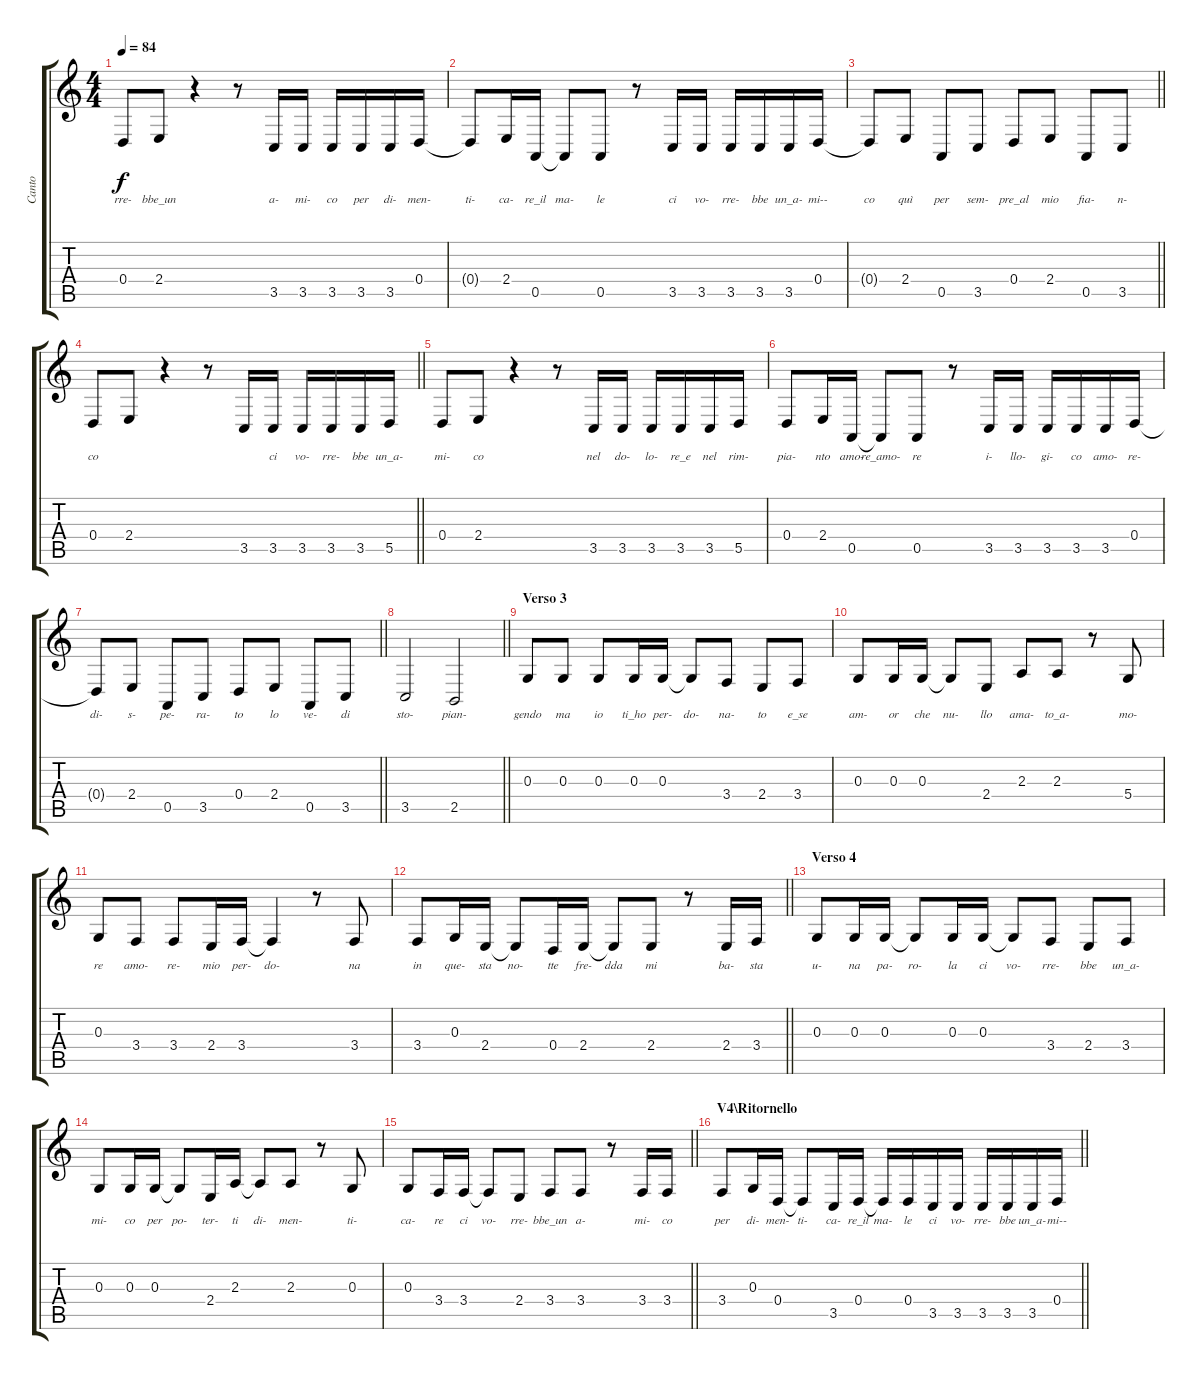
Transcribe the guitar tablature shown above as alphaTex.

\track ("Canto" "Canto") {instrument lead2sawtooth}
\staff {score tabs}
\tuning (E4 B3 G3 D3 A2 E2) {hide}
\ts (4 4)
\tempo 84
\clef g2
\ks c
0.4{t}.8{lyrics (0 "rre-") lyrics (1 "") lyrics (2 "") lyrics (3 "") lyrics (4 "") dy f} 2.4.8{lyrics (0 "bbe_un") lyrics (1 "") lyrics (2 "") lyrics (3 "") lyrics (4 "")} r.4 r.8 3.5.16{lyrics (0 "a-") lyrics (1 "") lyrics (2 "") lyrics (3 "") lyrics (4 "")} 3.5.16{lyrics (0 "mi-") lyrics (1 "") lyrics (2 "") lyrics (3 "") lyrics (4 "")} 3.5.16{lyrics (0 "co") lyrics (1 "") lyrics (2 "") lyrics (3 "") lyrics (4 "")} 3.5.16{lyrics (0 "per") lyrics (1 "") lyrics (2 "") lyrics (3 "") lyrics (4 "")} 3.5.16{lyrics (0 "di-") lyrics (1 "") lyrics (2 "") lyrics (3 "") lyrics (4 "")} 0.4.16{lyrics (0 "men-") lyrics (1 "") lyrics (2 "") lyrics (3 "") lyrics (4 "")} |
0.4{t}.8{lyrics (0 "ti-") lyrics (1 "") lyrics (2 "") lyrics (3 "") lyrics (4 "")} 2.4.16{lyrics (0 "ca-") lyrics (1 "") lyrics (2 "") lyrics (3 "") lyrics (4 "")} 0.5.16{lyrics (0 "re_il") lyrics (1 "") lyrics (2 "") lyrics (3 "") lyrics (4 "")} 0.5{t}.8{lyrics (0 "ma-") lyrics (1 "") lyrics (2 "") lyrics (3 "") lyrics (4 "")} 0.5.8{lyrics (0 "le") lyrics (1 "") lyrics (2 "") lyrics (3 "") lyrics (4 "")} r.8 3.5.16{lyrics (0 "ci") lyrics (1 "") lyrics (2 "") lyrics (3 "") lyrics (4 "")} 3.5.16{lyrics (0 "vo-") lyrics (1 "") lyrics (2 "") lyrics (3 "") lyrics (4 "")} 3.5.16{lyrics (0 "rre-") lyrics (1 "") lyrics (2 "") lyrics (3 "") lyrics (4 "")} 3.5.16{lyrics (0 "bbe") lyrics (1 "") lyrics (2 "") lyrics (3 "") lyrics (4 "")} 3.5.16{lyrics (0 "un_a-") lyrics (1 "") lyrics (2 "") lyrics (3 "") lyrics (4 "")} 0.4.16{lyrics (0 "mi--") lyrics (1 "") lyrics (2 "") lyrics (3 "") lyrics (4 "")} |
\barLineRight lightlight
0.4{t}.8{lyrics (0 "co") lyrics (1 "") lyrics (2 "") lyrics (3 "") lyrics (4 "")} 2.4.8{lyrics (0 "quì") lyrics (1 "") lyrics (2 "") lyrics (3 "") lyrics (4 "")} 0.5.8{lyrics (0 "per") lyrics (1 "") lyrics (2 "") lyrics (3 "") lyrics (4 "")} 3.5.8{lyrics (0 "sem-") lyrics (1 "") lyrics (2 "") lyrics (3 "") lyrics (4 "")} 0.4.8{lyrics (0 "pre_al") lyrics (1 "") lyrics (2 "") lyrics (3 "") lyrics (4 "")} 2.4.8{lyrics (0 "mio") lyrics (1 "") lyrics (2 "") lyrics (3 "") lyrics (4 "")} 0.5.8{lyrics (0 "fia-") lyrics (1 "") lyrics (2 "") lyrics (3 "") lyrics (4 "")} 3.5.8{lyrics (0 "n-") lyrics (1 "") lyrics (2 "") lyrics (3 "") lyrics (4 "")} |
\barLineRight lightlight
0.4.8{lyrics (0 "co") lyrics (1 "") lyrics (2 "") lyrics (3 "") lyrics (4 "")} 2.4.8{lyrics (0 "") lyrics (1 "") lyrics (2 "") lyrics (3 "") lyrics (4 "")} r.4 r.8 3.5.16{lyrics (0 "") lyrics (1 "") lyrics (2 "") lyrics (3 "") lyrics (4 "")} 3.5.16{lyrics (0 "ci") lyrics (1 "") lyrics (2 "") lyrics (3 "") lyrics (4 "")} 3.5.16{lyrics (0 "vo-") lyrics (1 "") lyrics (2 "") lyrics (3 "") lyrics (4 "")} 3.5.16{lyrics (0 "rre-") lyrics (1 "") lyrics (2 "") lyrics (3 "") lyrics (4 "")} 3.5.16{lyrics (0 "bbe") lyrics (1 "") lyrics (2 "") lyrics (3 "") lyrics (4 "")} 5.5.16{lyrics (0 "un_a-") lyrics (1 "") lyrics (2 "") lyrics (3 "") lyrics (4 "")} |
0.4.8{lyrics (0 "mi-") lyrics (1 "") lyrics (2 "") lyrics (3 "") lyrics (4 "")} 2.4.8{lyrics (0 "co") lyrics (1 "") lyrics (2 "") lyrics (3 "") lyrics (4 "")} r.4 r.8 3.5.16{lyrics (0 "nel") lyrics (1 "") lyrics (2 "") lyrics (3 "") lyrics (4 "")} 3.5.16{lyrics (0 "do-") lyrics (1 "") lyrics (2 "") lyrics (3 "") lyrics (4 "")} 3.5.16{lyrics (0 "lo-") lyrics (1 "") lyrics (2 "") lyrics (3 "") lyrics (4 "")} 3.5.16{lyrics (0 "re_e") lyrics (1 "") lyrics (2 "") lyrics (3 "") lyrics (4 "")} 3.5.16{lyrics (0 "nel") lyrics (1 "") lyrics (2 "") lyrics (3 "") lyrics (4 "")} 5.5.16{lyrics (0 "rim-") lyrics (1 "") lyrics (2 "") lyrics (3 "") lyrics (4 "")} |
0.4.8{lyrics (0 "pia-") lyrics (1 "") lyrics (2 "") lyrics (3 "") lyrics (4 "")} 2.4.16{lyrics (0 "nto") lyrics (1 "") lyrics (2 "") lyrics (3 "") lyrics (4 "")} 0.5.16{lyrics (0 "amo-") lyrics (1 "") lyrics (2 "") lyrics (3 "") lyrics (4 "")} 0.5{t}.8{lyrics (0 "re_amo-") lyrics (1 "") lyrics (2 "") lyrics (3 "") lyrics (4 "")} 0.5.8{lyrics (0 "re") lyrics (1 "") lyrics (2 "") lyrics (3 "") lyrics (4 "")} r.8 3.5.16{lyrics (0 "i-") lyrics (1 "") lyrics (2 "") lyrics (3 "") lyrics (4 "")} 3.5.16{lyrics (0 "llo-") lyrics (1 "") lyrics (2 "") lyrics (3 "") lyrics (4 "")} 3.5.16{lyrics (0 "gi-") lyrics (1 "") lyrics (2 "") lyrics (3 "") lyrics (4 "")} 3.5.16{lyrics (0 "co") lyrics (1 "") lyrics (2 "") lyrics (3 "") lyrics (4 "")} 3.5.16{lyrics (0 "amo-") lyrics (1 "") lyrics (2 "") lyrics (3 "") lyrics (4 "")} 0.4.16{lyrics (0 "re-") lyrics (1 "") lyrics (2 "") lyrics (3 "") lyrics (4 "")} |
\barLineRight lightlight
0.4{t}.8{lyrics (0 "di-") lyrics (1 "") lyrics (2 "") lyrics (3 "") lyrics (4 "")} 2.4.8{lyrics (0 "s-") lyrics (1 "") lyrics (2 "") lyrics (3 "") lyrics (4 "")} 0.5.8{lyrics (0 "pe-") lyrics (1 "") lyrics (2 "") lyrics (3 "") lyrics (4 "")} 3.5.8{lyrics (0 "ra-") lyrics (1 "") lyrics (2 "") lyrics (3 "") lyrics (4 "")} 0.4.8{lyrics (0 "to") lyrics (1 "") lyrics (2 "") lyrics (3 "") lyrics (4 "")} 2.4.8{lyrics (0 "lo") lyrics (1 "") lyrics (2 "") lyrics (3 "") lyrics (4 "")} 0.5.8{lyrics (0 "ve-") lyrics (1 "") lyrics (2 "") lyrics (3 "") lyrics (4 "")} 3.5.8{lyrics (0 "di") lyrics (1 "") lyrics (2 "") lyrics (3 "") lyrics (4 "")} |
\barLineRight lightlight
3.5.2{lyrics (0 "sto-") lyrics (1 "") lyrics (2 "") lyrics (3 "") lyrics (4 "")} 2.5.2{lyrics (0 "pian-") lyrics (1 "") lyrics (2 "") lyrics (3 "") lyrics (4 "")} |
\section ("" "Verso 3")
0.3.8{lyrics (0 "gendo") lyrics (1 "") lyrics (2 "") lyrics (3 "") lyrics (4 "")} 0.3.8{lyrics (0 "ma") lyrics (1 "") lyrics (2 "") lyrics (3 "") lyrics (4 "")} 0.3.8{lyrics (0 "io") lyrics (1 "") lyrics (2 "") lyrics (3 "") lyrics (4 "")} 0.3.16{lyrics (0 "ti_ho") lyrics (1 "") lyrics (2 "") lyrics (3 "") lyrics (4 "")} 0.3.16{lyrics (0 "per-") lyrics (1 "") lyrics (2 "") lyrics (3 "") lyrics (4 "")} 0.3{t}.8{lyrics (0 "do-") lyrics (1 "") lyrics (2 "") lyrics (3 "") lyrics (4 "")} 3.4.8{lyrics (0 "na-") lyrics (1 "") lyrics (2 "") lyrics (3 "") lyrics (4 "")} 2.4.8{lyrics (0 "to") lyrics (1 "") lyrics (2 "") lyrics (3 "") lyrics (4 "")} 3.4.8{lyrics (0 "e_se") lyrics (1 "") lyrics (2 "") lyrics (3 "") lyrics (4 "")} |
0.3.8{lyrics (0 "am-") lyrics (1 "") lyrics (2 "") lyrics (3 "") lyrics (4 "")} 0.3.16{lyrics (0 "or") lyrics (1 "") lyrics (2 "") lyrics (3 "") lyrics (4 "")} 0.3.16{lyrics (0 "che") lyrics (1 "") lyrics (2 "") lyrics (3 "") lyrics (4 "")} 0.3{t}.8{lyrics (0 "nu-") lyrics (1 "") lyrics (2 "") lyrics (3 "") lyrics (4 "")} 2.4.8{lyrics (0 "llo") lyrics (1 "") lyrics (2 "") lyrics (3 "") lyrics (4 "")} 2.3.8{lyrics (0 "ama-") lyrics (1 "") lyrics (2 "") lyrics (3 "") lyrics (4 "")} 2.3.8{lyrics (0 "to_a-") lyrics (1 "") lyrics (2 "") lyrics (3 "") lyrics (4 "")} r.8 5.4.8{lyrics (0 "mo-") lyrics (1 "") lyrics (2 "") lyrics (3 "") lyrics (4 "")} |
0.3.8{lyrics (0 "re") lyrics (1 "") lyrics (2 "") lyrics (3 "") lyrics (4 "")} 3.4.8{lyrics (0 "amo-") lyrics (1 "") lyrics (2 "") lyrics (3 "") lyrics (4 "")} 3.4.8{lyrics (0 "re-") lyrics (1 "") lyrics (2 "") lyrics (3 "") lyrics (4 "")} 2.4.16{lyrics (0 "mio") lyrics (1 "") lyrics (2 "") lyrics (3 "") lyrics (4 "")} 3.4.16{lyrics (0 "per-") lyrics (1 "") lyrics (2 "") lyrics (3 "") lyrics (4 "")} 3.4{t}.4{lyrics (0 "do-") lyrics (1 "") lyrics (2 "") lyrics (3 "") lyrics (4 "")} r.8 3.4.8{lyrics (0 "na") lyrics (1 "") lyrics (2 "") lyrics (3 "") lyrics (4 "")} |
\barLineRight lightlight
3.4.8{lyrics (0 "in") lyrics (1 "") lyrics (2 "") lyrics (3 "") lyrics (4 "")} 0.3.16{lyrics (0 "que-") lyrics (1 "") lyrics (2 "") lyrics (3 "") lyrics (4 "")} 2.4.16{lyrics (0 "sta") lyrics (1 "") lyrics (2 "") lyrics (3 "") lyrics (4 "")} 2.4{t}.8{lyrics (0 "no-") lyrics (1 "") lyrics (2 "") lyrics (3 "") lyrics (4 "")} 0.4.16{lyrics (0 "tte") lyrics (1 "") lyrics (2 "") lyrics (3 "") lyrics (4 "")} 2.4.16{lyrics (0 "fre-") lyrics (1 "") lyrics (2 "") lyrics (3 "") lyrics (4 "")} 2.4{t}.8{lyrics (0 "dda") lyrics (1 "") lyrics (2 "") lyrics (3 "") lyrics (4 "")} 2.4.8{lyrics (0 "mi") lyrics (1 "") lyrics (2 "") lyrics (3 "") lyrics (4 "")} r.8 2.4.16{lyrics (0 "ba-") lyrics (1 "") lyrics (2 "") lyrics (3 "") lyrics (4 "")} 3.4.16{lyrics (0 "sta") lyrics (1 "") lyrics (2 "") lyrics (3 "") lyrics (4 "")} |
\section ("" "Verso 4")
0.3.8{lyrics (0 "u-") lyrics (1 "") lyrics (2 "") lyrics (3 "") lyrics (4 "")} 0.3.16{lyrics (0 "na") lyrics (1 "") lyrics (2 "") lyrics (3 "") lyrics (4 "")} 0.3.16{lyrics (0 "pa-") lyrics (1 "") lyrics (2 "") lyrics (3 "") lyrics (4 "")} 0.3{t}.8{lyrics (0 "ro-") lyrics (1 "") lyrics (2 "") lyrics (3 "") lyrics (4 "")} 0.3.16{lyrics (0 "la") lyrics (1 "") lyrics (2 "") lyrics (3 "") lyrics (4 "")} 0.3.16{lyrics (0 "ci") lyrics (1 "") lyrics (2 "") lyrics (3 "") lyrics (4 "")} 0.3{t}.8{lyrics (0 "vo-") lyrics (1 "") lyrics (2 "") lyrics (3 "") lyrics (4 "")} 3.4.8{lyrics (0 "rre-") lyrics (1 "") lyrics (2 "") lyrics (3 "") lyrics (4 "")} 2.4.8{lyrics (0 "bbe") lyrics (1 "") lyrics (2 "") lyrics (3 "") lyrics (4 "")} 3.4.8{lyrics (0 "un_a-") lyrics (1 "") lyrics (2 "") lyrics (3 "") lyrics (4 "")} |
0.3.8{lyrics (0 "mi-") lyrics (1 "") lyrics (2 "") lyrics (3 "") lyrics (4 "")} 0.3.16{lyrics (0 "co") lyrics (1 "") lyrics (2 "") lyrics (3 "") lyrics (4 "")} 0.3.16{lyrics (0 "per") lyrics (1 "") lyrics (2 "") lyrics (3 "") lyrics (4 "")} 0.3{t}.8{lyrics (0 "po-") lyrics (1 "") lyrics (2 "") lyrics (3 "") lyrics (4 "")} 2.4.16{lyrics (0 "ter-") lyrics (1 "") lyrics (2 "") lyrics (3 "") lyrics (4 "")} 2.3.16{lyrics (0 "ti") lyrics (1 "") lyrics (2 "") lyrics (3 "") lyrics (4 "")} 2.3{t}.8{lyrics (0 "di-") lyrics (1 "") lyrics (2 "") lyrics (3 "") lyrics (4 "")} 2.3.8{lyrics (0 "men-") lyrics (1 "") lyrics (2 "") lyrics (3 "") lyrics (4 "")} r.8 0.3.8{lyrics (0 "ti-") lyrics (1 "") lyrics (2 "") lyrics (3 "") lyrics (4 "")} |
\barLineRight lightlight
0.3.8{lyrics (0 "ca-") lyrics (1 "") lyrics (2 "") lyrics (3 "") lyrics (4 "")} 3.4.16{lyrics (0 "re") lyrics (1 "") lyrics (2 "") lyrics (3 "") lyrics (4 "")} 3.4.16{lyrics (0 "ci") lyrics (1 "") lyrics (2 "") lyrics (3 "") lyrics (4 "")} 3.4{t}.8{lyrics (0 "vo-") lyrics (1 "") lyrics (2 "") lyrics (3 "") lyrics (4 "")} 2.4.8{lyrics (0 "rre-") lyrics (1 "") lyrics (2 "") lyrics (3 "") lyrics (4 "")} 3.4.8{lyrics (0 "bbe_un") lyrics (1 "") lyrics (2 "") lyrics (3 "") lyrics (4 "")} 3.4.8{lyrics (0 "a-") lyrics (1 "") lyrics (2 "") lyrics (3 "") lyrics (4 "")} r.8 3.4.16{lyrics (0 "mi-") lyrics (1 "") lyrics (2 "") lyrics (3 "") lyrics (4 "")} 3.4.16{lyrics (0 "co") lyrics (1 "") lyrics (2 "") lyrics (3 "") lyrics (4 "")} |
\section ("" "V4\\Ritornello")
\barLineRight lightlight
3.4.8{lyrics (0 "per") lyrics (1 "") lyrics (2 "") lyrics (3 "") lyrics (4 "")} 0.3.16{lyrics (0 "di-") lyrics (1 "") lyrics (2 "") lyrics (3 "") lyrics (4 "")} 0.4.16{lyrics (0 "men-") lyrics (1 "") lyrics (2 "") lyrics (3 "") lyrics (4 "")} 0.4{t}.8{lyrics (0 "ti-") lyrics (1 "") lyrics (2 "") lyrics (3 "") lyrics (4 "")} 3.5.16{lyrics (0 "ca-") lyrics (1 "") lyrics (2 "") lyrics (3 "") lyrics (4 "")} 0.4.16{lyrics (0 "re_il") lyrics (1 "") lyrics (2 "") lyrics (3 "") lyrics (4 "")} 0.4{t}.16{lyrics (0 "ma-") lyrics (1 "") lyrics (2 "") lyrics (3 "") lyrics (4 "")} 0.4.16{lyrics (0 "le") lyrics (1 "") lyrics (2 "") lyrics (3 "") lyrics (4 "")} 3.5.16{lyrics (0 "ci") lyrics (1 "") lyrics (2 "") lyrics (3 "") lyrics (4 "")} 3.5.16{lyrics (0 "vo-") lyrics (1 "") lyrics (2 "") lyrics (3 "") lyrics (4 "")} 3.5.16{lyrics (0 "rre-") lyrics (1 "") lyrics (2 "") lyrics (3 "") lyrics (4 "")} 3.5.16{lyrics (0 "bbe") lyrics (1 "") lyrics (2 "") lyrics (3 "") lyrics (4 "")} 3.5.16{lyrics (0 "un_a-") lyrics (1 "") lyrics (2 "") lyrics (3 "") lyrics (4 "")} 0.4.16{lyrics (0 "mi--") lyrics (1 "") lyrics (2 "") lyrics (3 "") lyrics (4 "")}
